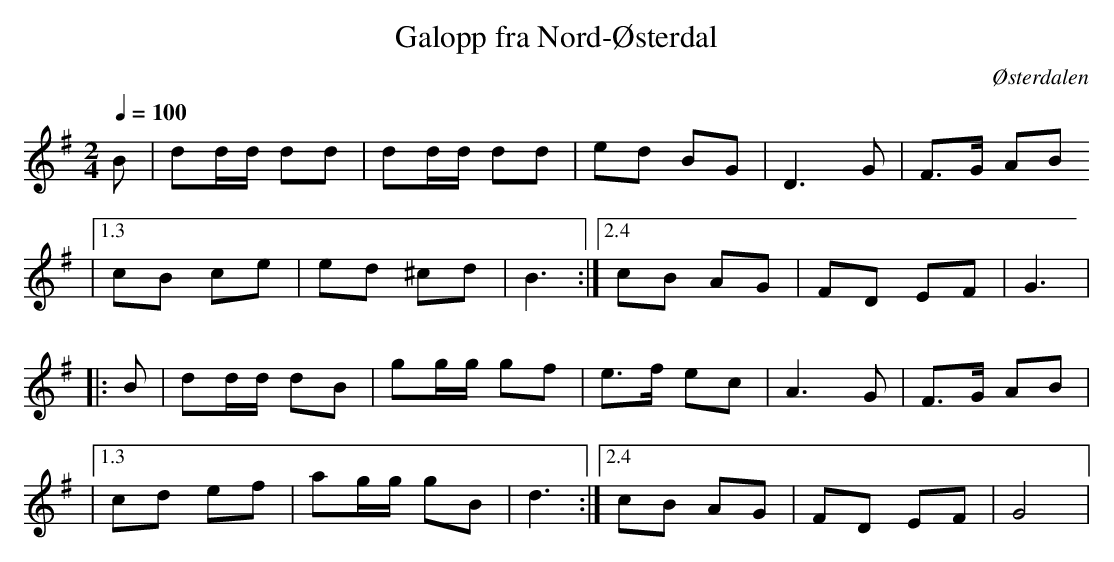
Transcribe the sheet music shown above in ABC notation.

X:1
T:Galopp fra Nord-Østerdal
O:Østerdalen
M:2/4
L:1/8
Q:1/4=100
K:G
B|dd/d/ dd|dd/d/ dd|ed BG|D2> G2|F>G AB
|1.3cB ce|ed ^cd|B2>:|2.4c2B AG|FD EF|G2>|
|:B2|dd/d/ dB|gg/g/ gf|e>f ec|A2> G2|F>G AB|
|1.3cd ef|ag/g/ gB|d2>:|2.4c2B AG|FD EF|G4|
